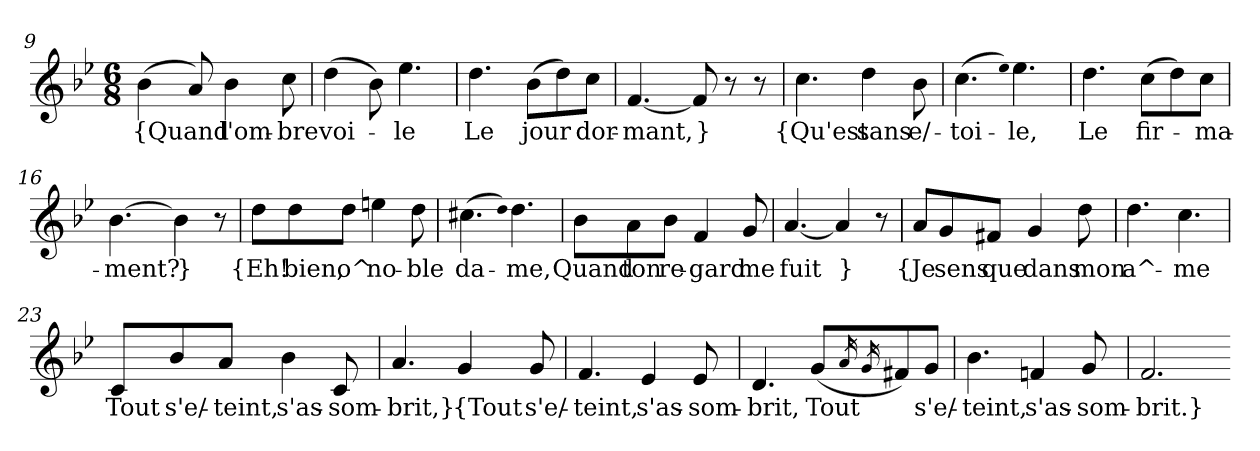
**kern	**text
*part1	*part1
*staff1	*staff1
*clefG2	*
*k[b-e-]	*
*M6/8	*
=9	=9
(4b-	{Quand
8a)	.
4b-	l'om-
8cc	-bre
=10	=10
(4dd	voi-
8b-)	.
4.ee-	-le
=11	=11
4.dd	Le
(8b-\L	jour
8dd\)	.
8cc\J	dor-
=12	=12
[4.f	-mant,
8f]	}
8r	.
8r	.
=13	=13
4.cc	{Qu'est
4dd	sans
8b-	e/-
=14	=14
(4.cc	-toi-
qee-)	.
4.ee-	-le,
=15	=15
4.dd	Le
(8cc\L	fir-
8dd\)	.
8cc\J	-ma-
=16	=16
[4.b-	-ment?
4b-]	}
8r	.
=17	=17
8dd\L	{Eh!
8dd\	bien,
8dd\J	o^
4een	no-
8dd	-ble
=18	=18
(4.cc#X	da-
qdd)	.
4.dd	-me,
=19	=19
8b-\L	Quand
8a\	ton
8b-\J	re-
4f	-gard
8g	me
=20	=20
[4.a	fuit
4a]	}
8r	.
=21	=21
8a/L	{Je
8g/	sens
8f#X/J	que
4g	dans
8dd	mon
=22	=22
4.dd	a^-
4.cc	-me
=23	=23
8c/L	Tout
8b-/	s'e/-
8a/J	-teint,
4b-	s'as-
8c	-som-
=24	=24
4.a	-brit,}
4g	{Tout
8g	s'e/-
=25	=25
4.f	-teint,
4e-	s'as-
8e-	-som-
=26	=26
4.d	-brit,
(8g/L	Tout
16qa/	.
16qg/	.
8f#X/)	.
8g/J	s'e/-
=27	=27
4.b-	-teint,
4fn	s'as-
8g	-som-
=28	=28
2.f	-brit.}
=-	=-
*-	*-
